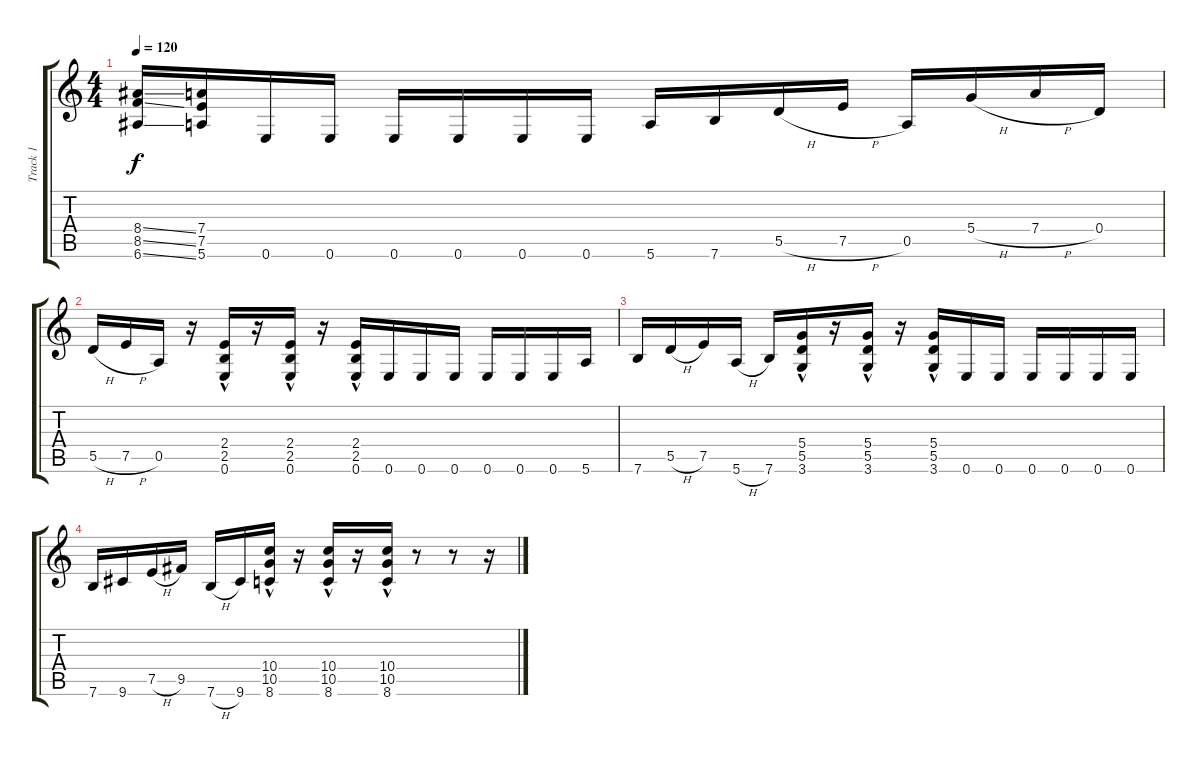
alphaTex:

\track ("Track 1" "Track 1") {instrument distortionguitar}
\staff {score tabs}
\tuning (E4 B3 G3 D3 A2 E2) {hide}
\ts (4 4)
\tempo 120
\clef g2
\ks c
(8.4{ss} 8.5{ss} 6.6{ss}).16{dy f} (7.4 7.5 5.6).16 0.6.16 0.6.16 0.6.16 0.6.16 0.6.16 0.6.16 5.6.16 7.6.16 5.5{h}.16 7.5{h}.16 0.5.16 5.4{h}.16 7.4{h}.16 0.4.16 |
5.5{h}.16 7.5{h}.16 0.5.16 r.16 (2.4{hac} 2.5{hac} 0.6{hac}).16 r.16 (2.4{hac} 2.5{hac} 0.6{hac}).16 r.16 (2.4{hac} 2.5{hac} 0.6{hac}).16 0.6.16 0.6.16 0.6.16 0.6.16 0.6.16 0.6.16 5.6.16 |
7.6.16 5.5{h}.16 7.5.16 5.6{h}.16 7.6.16 (5.4{hac} 5.5{hac} 3.6{hac}).16 r.16 (5.4{hac} 5.5{hac} 3.6{hac}).16 r.16 (5.4{hac} 5.5{hac} 3.6{hac}).16 0.6.16 0.6.16 0.6.16 0.6.16 0.6.16 0.6.16 |
7.6.16 9.6.16 7.5{h}.16 9.5.16 7.6{h}.16 9.6.16 (10.4{hac} 10.5{hac} 8.6{hac}).16 r.16 (10.4{hac} 10.5{hac} 8.6{hac}).16 r.16 (10.4{hac} 10.5{hac} 8.6{hac}).16 r.8 r.8 r.16
